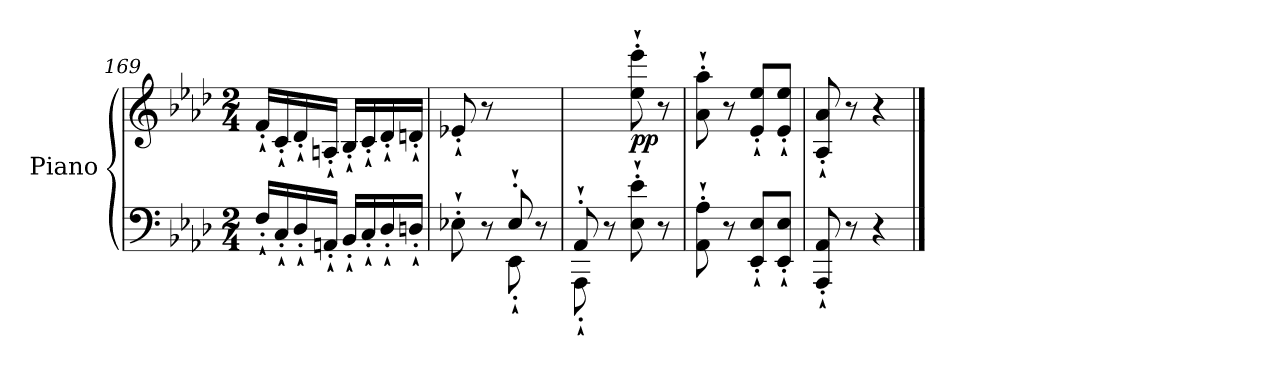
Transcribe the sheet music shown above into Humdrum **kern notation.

**kern	**kern	**dynam
*part1	*part1	*part1
*staff2	*staff1	*staff1/2
*I"Piano	*	*
*I'Pno	*	*
*clefF4	*clefG2	*
*k[b-e-a-d-]	*k[b-e-a-d-]	*
*M2/4	*M2/4	*
=169	=169	=169
!	!	!LO:DY:b
16F`'/LL	16f`'/LL	other-dynamics
16C`'/	16c`'/	.
16D-`'/	16d-`'/	.
16AAn`'/JJ	16An`'/JJ	.
16BB-`'/LL	16B-`'/LL	.
16C`'/	16c`'/	.
16D-`'/	16d-`'/	.
16Dn`'/JJ	16dn`'/JJ	.
=170	=170	=170
*^	*	*
4ryy	8E-X`'\	8e-X`'/	.
.	8r	8r	.
8E-`'/	8EE-`'\	8ryy	.
8ryy	8r	8ryy	.
=171	=171	=171	=171
8AA-`'/	8AAA-`'\	8ryy	.
4.ryy	8r	8ryy	.
!	!	!	!LO:DY:b
.	8E-\`' 8e-\`'	8ee-\`' 8eee-\`'	pp
.	8r	8r	.
*v	*v	*	*
=172	=172	=172
8AA-\`' 8A-\`'	8a-\`' 8aa-\`'	.
8r	8r	.
8EE-/`' 8E-/`'L	8e-/`' 8ee-/`'L	.
8EE-/`' 8E-/`'J	8e-/`' 8ee-/`'J	.
!!LO:LB:g=z
=173	=173	=173
8AAA-/`' 8AA-/`'	8A-/`' 8a-/`'	.
8r	8r	.
4r	4r	.
==	==	==
*-	*-	*-
